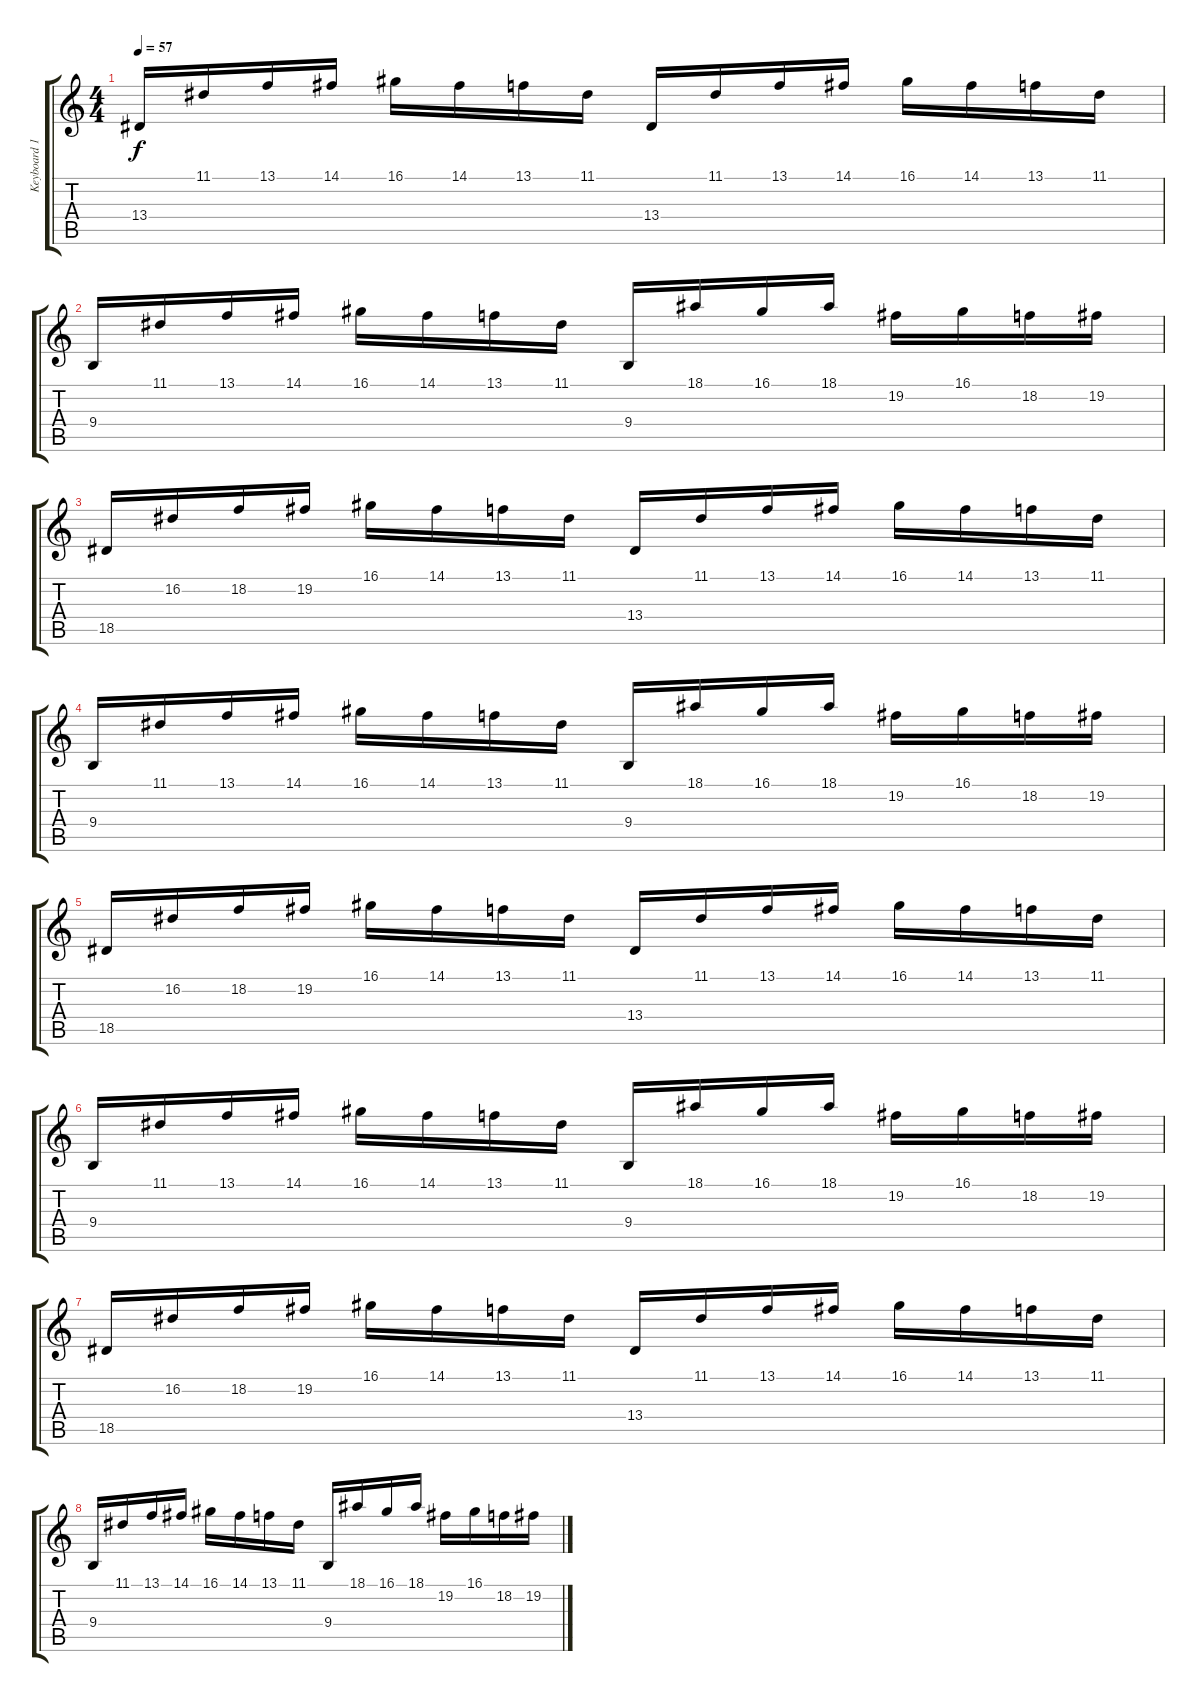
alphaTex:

\track ("Keyboard 1" "Keyboard 1") {instrument dulcimer}
\staff {score tabs}
\tuning (E4 B3 G3 D3 A2 E2) {hide}
\ts (4 4)
\tempo 57
\clef g2
\ks c
13.4.16{dy f instrument dulcimer} 11.1.16 13.1.16 14.1.16 16.1.16 14.1.16 13.1.16 11.1.16 13.4.16 11.1.16 13.1.16 14.1.16 16.1.16 14.1.16 13.1.16 11.1.16 |
9.4.16 11.1.16 13.1.16 14.1.16 16.1.16 14.1.16 13.1.16 11.1.16 9.4.16 18.1.16 16.1.16 18.1.16 19.2.16 16.1.16 18.2.16 19.2.16 |
18.5.16 16.2.16 18.2.16 19.2.16 16.1.16 14.1.16 13.1.16 11.1.16 13.4.16 11.1.16 13.1.16 14.1.16 16.1.16 14.1.16 13.1.16 11.1.16 |
9.4.16 11.1.16 13.1.16 14.1.16 16.1.16 14.1.16 13.1.16 11.1.16 9.4.16 18.1.16 16.1.16 18.1.16 19.2.16 16.1.16 18.2.16 19.2.16 |
18.5.16 16.2.16 18.2.16 19.2.16 16.1.16 14.1.16 13.1.16 11.1.16 13.4.16 11.1.16 13.1.16 14.1.16 16.1.16 14.1.16 13.1.16 11.1.16 |
9.4.16 11.1.16 13.1.16 14.1.16 16.1.16 14.1.16 13.1.16 11.1.16 9.4.16 18.1.16 16.1.16 18.1.16 19.2.16 16.1.16 18.2.16 19.2.16 |
18.5.16 16.2.16 18.2.16 19.2.16 16.1.16 14.1.16 13.1.16 11.1.16 13.4.16 11.1.16 13.1.16 14.1.16 16.1.16 14.1.16 13.1.16 11.1.16 |
9.4.16 11.1.16 13.1.16 14.1.16 16.1.16 14.1.16 13.1.16 11.1.16 9.4.16 18.1.16 16.1.16 18.1.16 19.2.16 16.1.16 18.2.16 19.2.16
